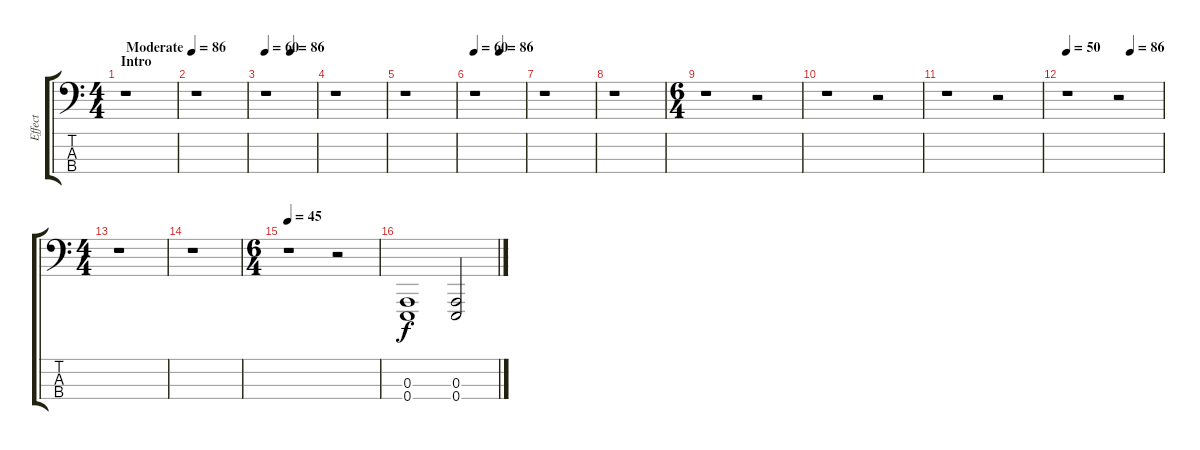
\track ("Effect" "Effect") {instrument seashore}
\staff {score tabs}
\tuning (G2 D2 A1 E1) {hide}
\ts (4 4)
\section ("" "Intro")
\tempo (86 "Moderate")
\clef f4
\ks c
r.1{dy f instrument seashore} |
r.1 |
\tempo 60
\tempo (86 0.5)
r.1 |
r.1 |
r.1 |
\tempo 60
\tempo (86 0.5)
r.1 |
r.1 |
r.1 |
\ts (6 4)
r.1 r.2 |
r.1 r.2 |
r.1 r.2 |
\tempo 50
\tempo (86 0.6666666666666666)
r.1 r.2 |
\ts (4 4)
r.1 |
r.1 |
\ts (6 4)
\tempo 45
r.1 r.2 |
(0.3 0.4).1 (0.3 0.4).2
